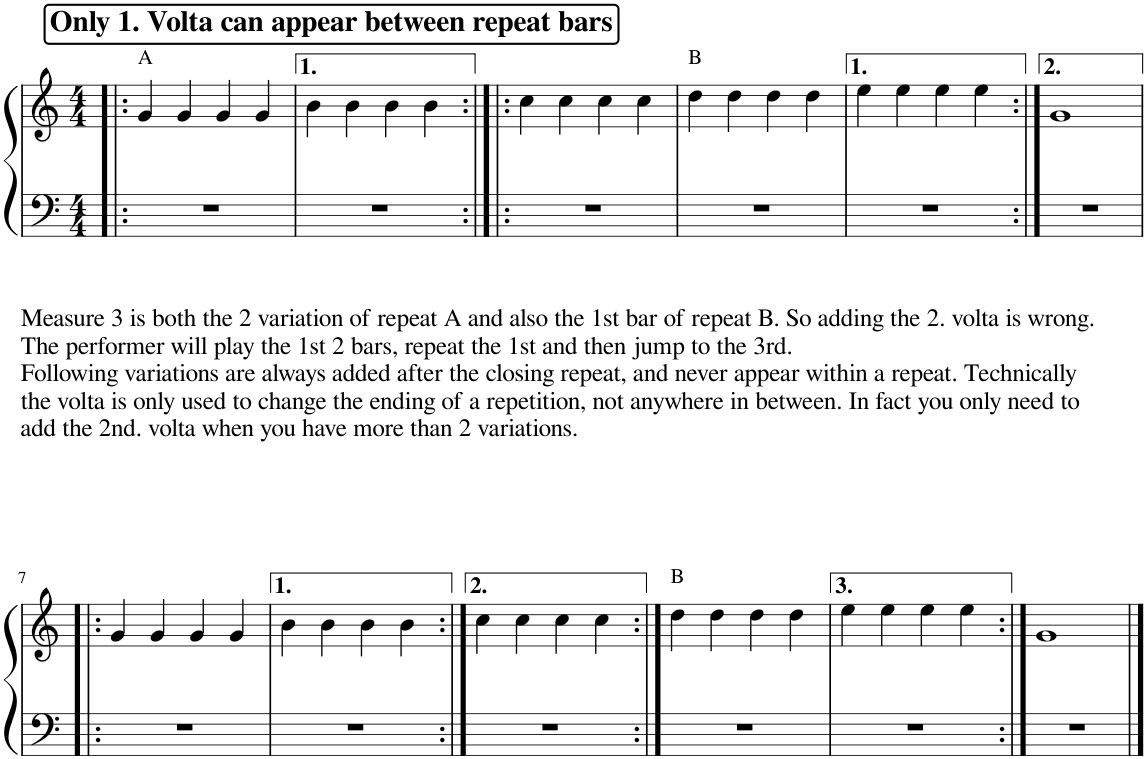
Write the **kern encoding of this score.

**kern	**kern
*part1	*part1
*staff2	*staff1
*I"Piano	*
*I'Pno.	*
*clefF4	*clefG2
*k[]	*k[]
*M4/4	*M4/4
!!LO:REH:place=s1:a:B:cj:fs=14:t=Only 1. Volta can appear between repeat bars
=1!|:	=1!|:
!	!LO:TX:a:t=A
1r	4g/
.	4g/
.	4g/
.	4g/
=2	=2
1r	4b\
.	4b\
.	4b\
.	4b\
=3:|!|:	=3:|!|:
1r	4cc\
.	4cc\
.	4cc\
.	4cc\
=4	=4
!	!LO:TX:a:t=B
1r	4dd\
.	4dd\
.	4dd\
.	4dd\
=5	=5
1r	4ee\
.	4ee\
.	4ee\
.	4ee\
=6:|!	=6:|!
1r	1g
!!LO:LB:g=z
=7!|:	=7!|:
!	!LO:TX:a:t=Measure 3 is both the 2 variation of repeat A and also the 1st bar of repeat B. So adding the 2. volta is wrong.
!	!LO:TX:a:t=The performer will play the 1st 2 bars, repeat the 1st and then jump to the 3rd.
!	!LO:TX:a:t=Following variations are always added after the closing repeat, and never appear within a repeat. Technically
!	!LO:TX:a:t=the volta is only used to change the ending of a repetition, not anywhere in between. In fact you only need to
!	!LO:TX:a:t=add the 2nd. volta when you have more than 2 variations.
!LO:TX:a:t=Measure 3 is both the 2 variation of repeat A and also the 1st bar of repeat B. So adding the 2. volta is wrong.	!
!LO:TX:a:t=The performer will play the 1st 2 bars, repeat the 1st and then jump to the 3rd.	!
!LO:TX:a:t=Following variations are always added after the closing repeat, and never appear within a repeat. Technically	!
!LO:TX:a:t=the volta is only used to change the ending of a repetition, not anywhere in between. In fact you only need to	!
!LO:TX:a:t=add the 2nd. volta when you have more than 2 variations.	!
1r	4g/
.	4g/
.	4g/
.	4g/
=8	=8
1r	4b\
.	4b\
.	4b\
.	4b\
=9:|!	=9:|!
1r	4cc\
.	4cc\
.	4cc\
.	4cc\
=10:|!	=10:|!
!	!LO:TX:a:t=B
1r	4dd\
.	4dd\
.	4dd\
.	4dd\
=11	=11
1r	4ee\
.	4ee\
.	4ee\
.	4ee\
=12:|!	=12:|!
1r	1g
==	==
*-	*-
